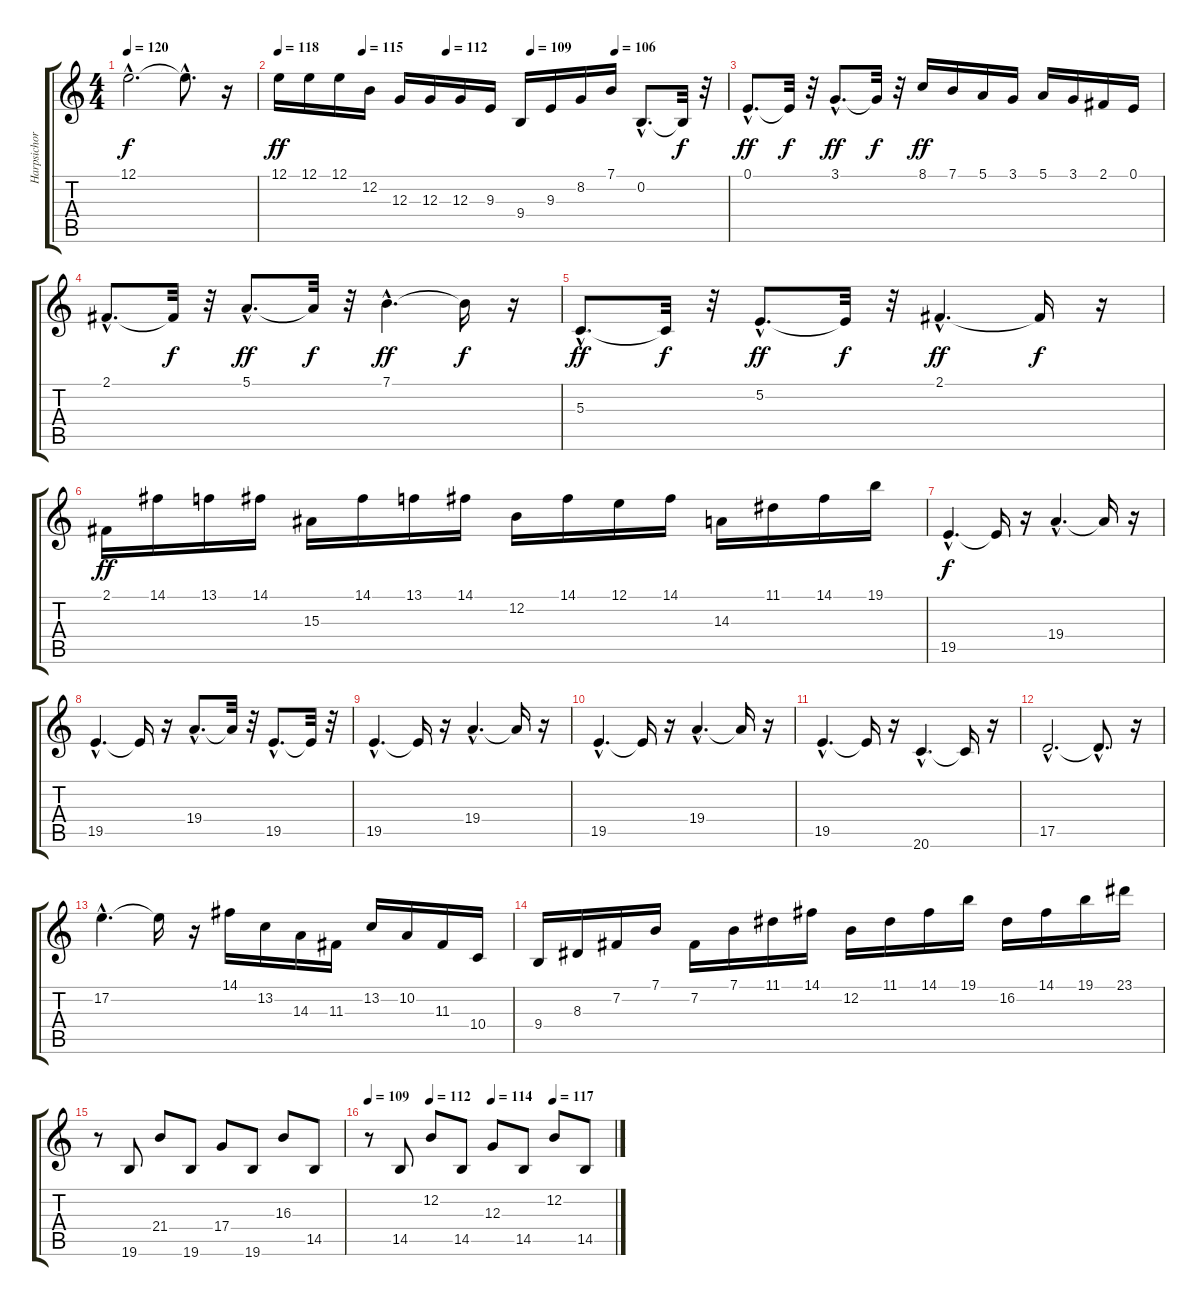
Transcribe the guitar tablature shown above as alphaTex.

\track ("Harpsichord 2" "Harpsichor") {instrument harpsichord}
\staff {score tabs}
\tuning (E4 B3 G3 D3 A2 E2) {hide}
\ts (4 4)
\tempo 120
\clef g2
\ks c
12.1{hac}.2{d dy f} 12.1{hac t}.8{d} r.16 |
\tempo 118
\tempo (115 0.1875)
\tempo (112 0.375)
\tempo (109 0.5625)
\tempo (106 0.75)
12.1.16{dy ff} 12.1.16 12.1.16 12.2.16 12.3.16 12.3.16 12.3.16 9.3.16 9.4.16 9.3.16 8.2.16 7.1.16 0.2{hac}.8{d} 0.2{t}.32{dy f} r.32 |
0.1{hac}.8{d dy ff} 0.1{t}.32{dy f} r.32 3.1{hac}.8{d dy ff} 3.1{t}.32{dy f} r.32 8.1.16{dy ff} 7.1.16 5.1.16 3.1.16 5.1.16 3.1.16 2.1.16 0.1.16 |
2.1{hac}.8{d} 2.1{t}.32{dy f} r.32 5.1{hac}.8{d dy ff} 5.1{t}.32{dy f} r.32 7.1{hac}.4{d dy ff} 7.1{t}.16{dy f} r.16 |
5.3{hac}.8{d dy ff} 5.3{t}.32{dy f} r.32 5.2{hac}.8{d dy ff} 5.2{t}.32{dy f} r.32 2.1{hac}.4{d dy ff} 2.1{t}.16{dy f} r.16 |
2.1.16{dy ff} 14.1.16 13.1.16 14.1.16 15.3.16 14.1.16 13.1.16 14.1.16 12.2.16 14.1.16 12.1.16 14.1.16 14.3.16 11.1.16 14.1.16 19.1.16 |
19.5{hac}.4{d dy f} 19.5{t}.16 r.16 19.4{hac}.4{d} 19.4{t}.16 r.16 |
19.5{hac}.4{d} 19.5{t}.16 r.16 19.4{hac}.8{d} 19.4{t}.32 r.32 19.5{hac}.8{d} 19.5{t}.32 r.32 |
19.5{hac}.4{d} 19.5{t}.16 r.16 19.4{hac}.4{d} 19.4{t}.16 r.16 |
19.5{hac}.4{d} 19.5{t}.16 r.16 19.4{hac}.4{d} 19.4{t}.16 r.16 |
19.5{hac}.4{d} 19.5{t}.16 r.16 20.6{hac}.4{d} 20.6{t}.16 r.16 |
17.5{hac}.2{d} 17.5{hac t}.8{d} r.16 |
17.2{hac}.4{d} 17.2{t}.16 r.16 14.1.16 13.2.16 14.3.16 11.3.16 13.2.16 10.2.16 11.3.16 10.4.16 |
9.4.16 8.3.16 7.2.16 7.1.16 7.2.16 7.1.16 11.1.16 14.1.16 12.2.16 11.1.16 14.1.16 19.1.16 16.2.16 14.1.16 19.1.16 23.1.16 |
r.8 19.6.8 21.4.8 19.6.8 17.4.8 19.6.8 16.3.8 14.5.8 |
\tempo 109
\tempo (112 0.25)
\tempo (114 0.5)
\tempo (117 0.75)
r.8 14.5.8 12.2.8 14.5.8 12.3.8 14.5.8 12.2.8 14.5.8
